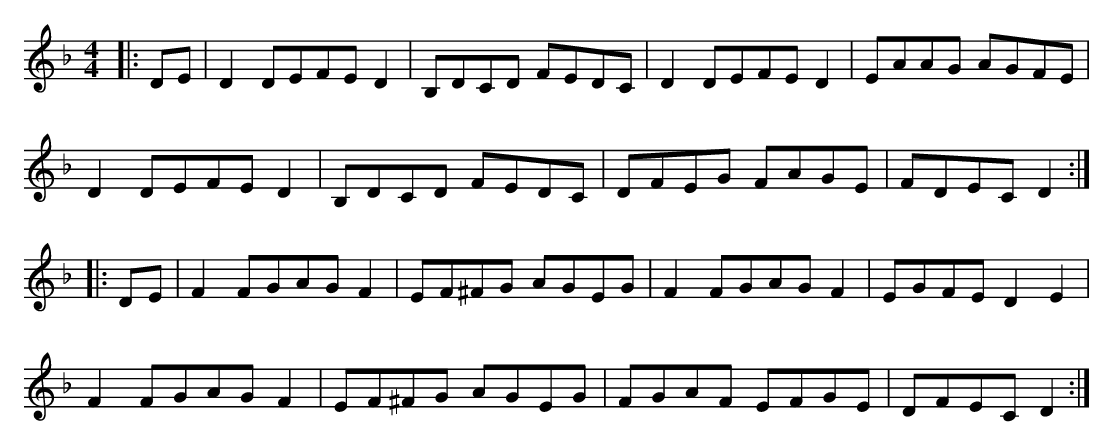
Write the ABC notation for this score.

X:1
M:4/4
K:Dmin
|:DE| D2 DEFE D2| B,DCD FEDC| D2 DEFE D2| EAAG AGFE|
 D2 DEFE D2| B,DCD FEDC| DFEG FAGE| FDECD2:|
|:DE| F2 FGAG F2| EF^FG AGEG| F2 FGAG F2| EGFE D2 E2|
 F2 FGAG F2|EF^FG AGEG| FGAF EFGE|DFEC D2:|
